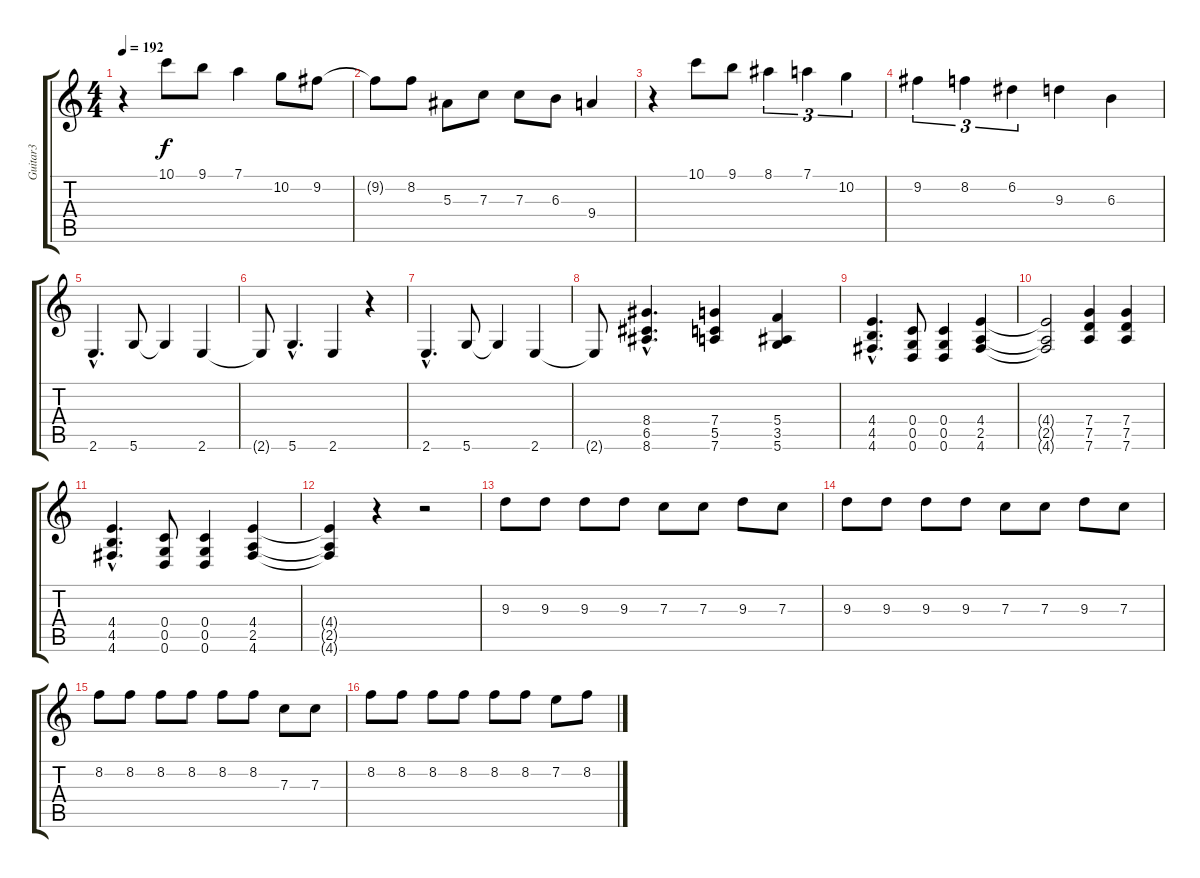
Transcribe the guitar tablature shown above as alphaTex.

\track ("Guitar3" "Guitar3") {instrument distortionguitar}
\staff {score tabs}
\tuning (D4 A3 F3 C3 G2 D2) {hide}
\ts (4 4)
\tempo 192
\clef g2
\ks c
r.4{dy f} 10.1.8 9.1.8 7.1.4 10.2.8 9.2.8 |
9.2{t}.8 8.2.8 5.3.8 7.3.8 7.3.8 6.3.8 9.4.4 |
r.4 10.1.8 9.1.8 8.1.4{tu (3 2)} 7.1.4{tu (3 2)} 10.2.4{tu (3 2)} |
9.2.4{tu (3 2)} 8.2.4{tu (3 2)} 6.2.4{tu (3 2)} 9.3.4 6.3.4 |
2.6{hac}.4{d} 5.6.8 5.6{t}.4 2.6.4 |
2.6{t}.8 5.6{hac}.4{d} 2.6.4 r.4 |
2.6{hac}.4{d} 5.6.8 5.6{t}.4 2.6.4 |
2.6{t}.8 (8.4{hac} 6.5{hac} 8.6{hac}).4{d} (7.4 5.5 7.6).4 (5.4 3.5 5.6).4 |
(4.4{hac} 4.5{hac} 4.6{hac}).4{d} (0.4 0.5 0.6).8 (0.4 0.5 0.6).4 (4.4 2.5 4.6).4 |
(4.4{t} 2.5{t} 4.6{t}).2 (7.4 7.5 7.6).4 (7.4 7.5 7.6).4 |
(4.4{hac} 4.5{hac} 4.6{hac}).4{d} (0.4 0.5 0.6).8 (0.4 0.5 0.6).4 (4.4 2.5 4.6).4 |
(4.4{t} 2.5{t} 4.6{t}).4 r.4 r.2 |
9.3.8 9.3.8 9.3.8 9.3.8 7.3.8 7.3.8 9.3.8 7.3.8 |
9.3.8 9.3.8 9.3.8 9.3.8 7.3.8 7.3.8 9.3.8 7.3.8 |
8.2.8 8.2.8 8.2.8 8.2.8 8.2.8 8.2.8 7.3.8 7.3.8 |
8.2.8 8.2.8 8.2.8 8.2.8 8.2.8 8.2.8 7.2.8 8.2.8
